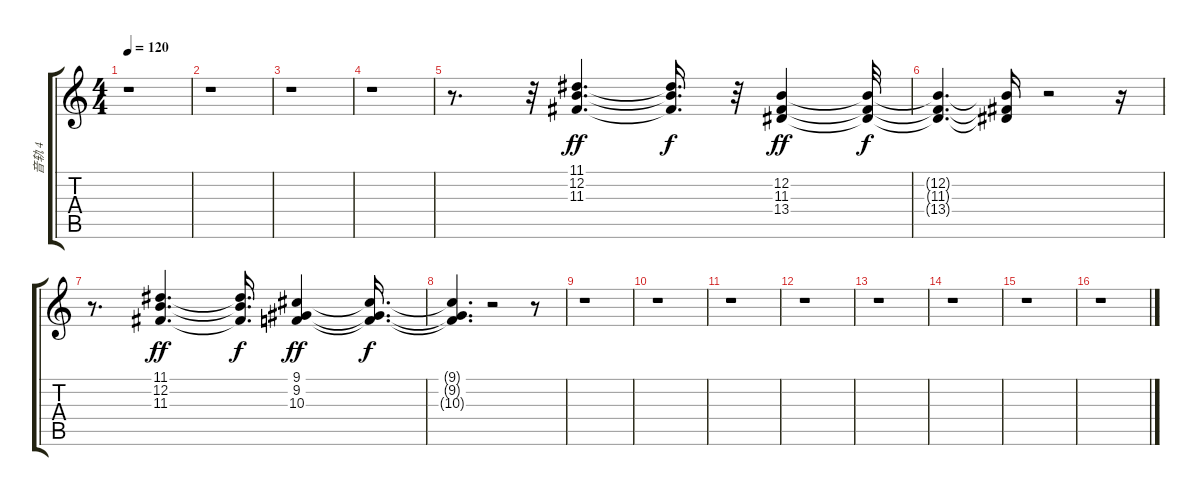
\track ("音轨 4" "音轨 4") {instrument fx5brightness}
\staff {score tabs}
\tuning (E4 B3 G3 D3 A2 E2) {hide}
\ts (4 4)
\tempo 120
\clef g2
\ks c
r.1{dy f} |
r.1 |
r.1 |
r.1 |
r.8{d} r.32 (11.1 12.2 11.3).4{d dy ff} (11.1{t} 12.2{t} 11.3{t}).16{d dy f} r.32 (12.2 11.3 13.4).4{dy ff} (12.2{t} 11.3{t} 13.4{t}).32{dy f} |
(12.2{t} 11.3{t} 13.4{t}).4{d} (12.2{t} 11.3{t} 13.4{t}).16 r.2 r.16 |
r.8{d} (11.1 12.2 11.3).4{d dy ff} (11.1{t} 12.2{t} 11.3{t}).16{d dy f} (9.1 9.2 10.3).4{dy ff} (9.1{t} 9.2{t} 10.3{t}).16{d dy f} |
(9.1{t} 9.2{t} 10.3{t}).4{d} r.2 r.8 |
r.1 |
r.1 |
r.1 |
r.1 |
r.1 |
r.1 |
r.1 |
r.1
